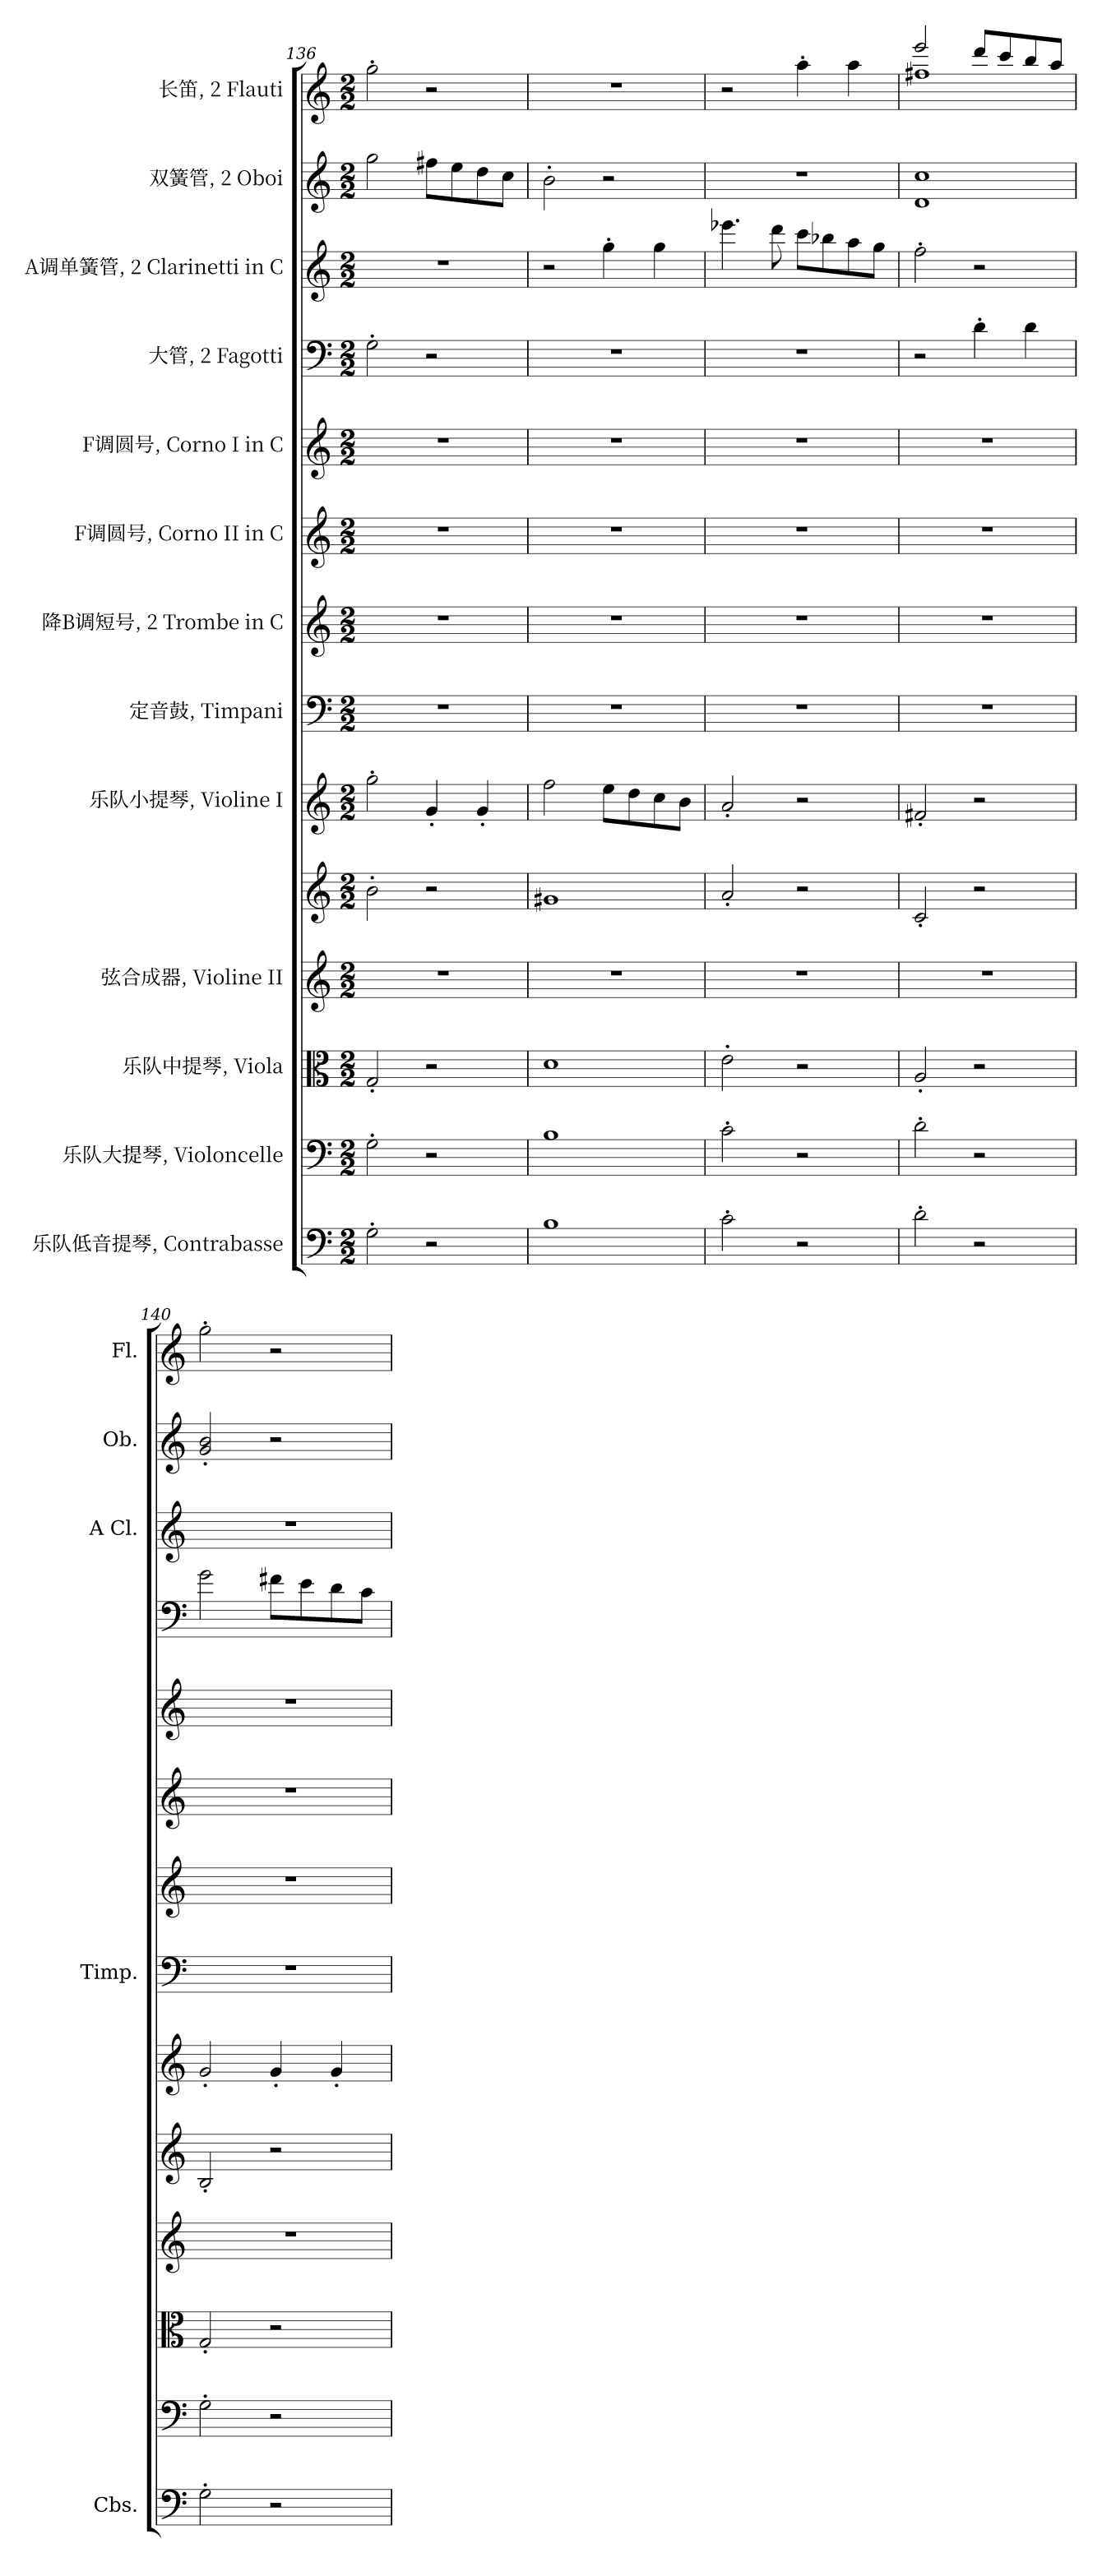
**kern	**kern	**kern	**kern	**kern	**kern	**kern	**kern	**kern	**kern	**kern	**kern	**kern	**kern
*part13	*part12	*part11	*part10	*part10	*part9	*part8	*part7	*part6	*part5	*part4	*part3	*part2	*part1
*staff14	*staff13	*staff12	*staff11	*staff10	*staff9	*staff8	*staff7	*staff6	*staff5	*staff4	*staff3	*staff2	*staff1
*I"乐队低音提琴, Contrabasse	*I"乐队大提琴, Violoncelle	*I"乐队中提琴, Viola	*I"弦合成器, Violine II	*	*I"乐队小提琴, Violine I	*I"定音鼓, Timpani	*I"降B调短号, 2 Trombe in C	*I"F调圆号, Corno II in C	*I"F调圆号, Corno I in C	*I"大管, 2 Fagotti	*I"A调单簧管, 2 Clarinetti in C	*I"双簧管, 2 Oboi	*I"长笛, 2 Flauti
*I'Cbs.	*	*	*	*	*	*I'Timp.	*	*	*	*	*I'A Cl.	*I'Ob.	*I'Fl.
!!LO:PB:g=z
*clefF4	*clefF4	*clefC3	*clefG2	*clefG2	*clefG2	*clefF4	*clefG2	*clefG2	*clefG2	*clefF4	*clefG2	*clefG2	*clefG2
*ITrd7c12	*	*	*	*	*	*	*ITrd1c2	*ITrd4c7	*ITrd4c7	*	*ITrd2c3	*	*
*k[]	*k[]	*k[]	*k[]	*k[]	*k[]	*k[]	*k[b-e-]	*k[b-]	*k[b-]	*k[]	*k[f#c#g#]	*k[]	*k[]
*M2/2	*M2/2	*M2/2	*M2/2	*M2/2	*M2/2	*M2/2	*M2/2	*M2/2	*M2/2	*M2/2	*M2/2	*M2/2	*M2/2
*MM247	*MM247	*MM247	*MM247	*MM247	*MM247	*MM247	*MM247	*MM247	*MM247	*MM247	*MM247	*MM247	*MM247
=136	=136	=136	=136	=136	=136	=136	=136	=136	=136	=136	=136	=136	=136
2GG'\	2G'\	2G'/	1r	2b'\	2gg'\	1r	1r	1r	1r	2G'\	1r	2gg\	2gg'\
*	*	*	*	*	*	*	*	*	*	*	*	*	*MM255
2r	2r	2r	.	2r	4g'/	.	.	.	.	2r	.	8ff#X\L	2r
.	.	.	.	.	.	.	.	.	.	.	.	8ee\	.
.	.	.	.	.	4g'/	.	.	.	.	.	.	8dd\	.
.	.	.	.	.	.	.	.	.	.	.	.	8cc\J	.
=137	=137	=137	=137	=137	=137	=137	=137	=137	=137	=137	=137	=137	=137
*	*	*	*	*	*	*	*	*	*	*	*	*	*MM247
1BB	1B	1d	1r	1g#X	2ff\	1r	1r	1r	1r	1r	2r	2b'\	1r
.	.	.	.	.	8ee\L	.	.	.	.	.	4ee'\	2r	.
.	.	.	.	.	8dd\	.	.	.	.	.	.	.	.
.	.	.	.	.	8cc\	.	.	.	.	.	4ee\	.	.
.	.	.	.	.	8b\J	.	.	.	.	.	.	.	.
=138	=138	=138	=138	=138	=138	=138	=138	=138	=138	=138	=138	=138	=138
*	*	*	*	*	*	*	*	*	*	*	*	*	*MM247
2C'\	2c'\	2e'\	1r	2a'/	2a'/	1r	1r	1r	1r	1r	4.cccn\	1r	2r
.	.	.	.	.	.	.	.	.	.	.	8bb\	.	.
*	*	*	*	*	*	*	*	*	*	*	*	*	*MM255
2r	2r	2r	.	2r	2r	.	.	.	.	.	8aa\L	.	4aa'\
.	.	.	.	.	.	.	.	.	.	.	8ggn\	.	.
.	.	.	.	.	.	.	.	.	.	.	8ff#\	.	4aa\
.	.	.	.	.	.	.	.	.	.	.	8ee\J	.	.
=139	=139	=139	=139	=139	=139	=139	=139	=139	=139	=139	=139	=139	=139
*	*	*	*	*	*	*	*	*	*	*	*	*	*MM247
*	*	*	*	*	*	*	*	*	*	*	*	*	*^
2D'\	2d'\	2A'/	1r	2c'/	2f#X'/	1r	1r	1r	1r	2r	2dd'\	1d 1cc	2eee/	1ff#X
*	*	*	*	*	*	*	*	*	*	*	*	*	*MM255	*
2r	2r	2r	.	2r	2r	.	.	.	.	4d'\	2r	.	8ddd/L	.
.	.	.	.	.	.	.	.	.	.	.	.	.	8ccc/	.
.	.	.	.	.	.	.	.	.	.	4d\	.	.	8bb/	.
.	.	.	.	.	.	.	.	.	.	.	.	.	8aa/J	.
*	*	*	*	*	*	*	*	*	*	*	*	*	*v	*v
=140	=140	=140	=140	=140	=140	=140	=140	=140	=140	=140	=140	=140	=140
*	*	*	*	*	*	*	*	*	*	*	*	*	*MM247
2GG'\	2G'\	2G'/	1r	2B'/	2g'/	1r	1r	1r	1r	2g\	1r	2g/' 2b/'	2gg'\
*	*	*	*	*	*	*	*	*	*	*	*	*	*MM255
2r	2r	2r	.	2r	4g'/	.	.	.	.	8f#X\L	.	2r	2r
.	.	.	.	.	.	.	.	.	.	8e\	.	.	.
.	.	.	.	.	4g'/	.	.	.	.	8d\	.	.	.
.	.	.	.	.	.	.	.	.	.	8c\J	.	.	.
=	=	=	=	=	=	=	=	=	=	=	=	=	=
*-	*-	*-	*-	*-	*-	*-	*-	*-	*-	*-	*-	*-	*-
